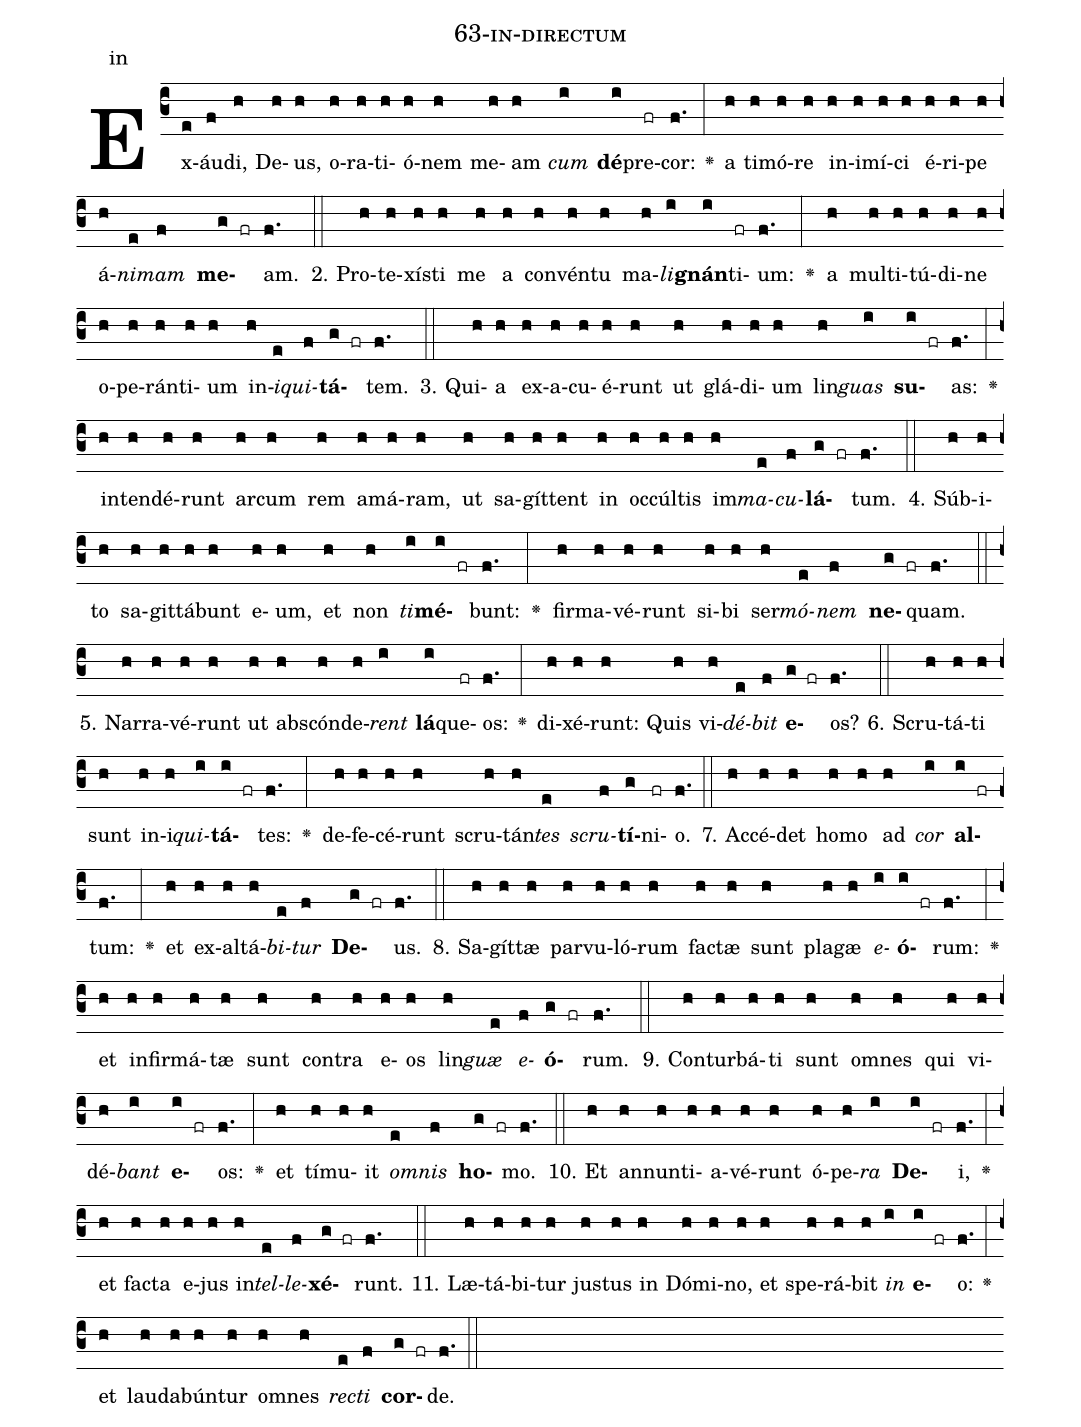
name: 63-in-directum;
annotation: in;
%%
(c3)Ex(e)áu(f)di,(h) De(h)us,(h) o(h)ra(h)ti(h)ó(h)nem(h) me(h)am(h) <i>cum</i>(i) <b>dé</b>(i)pre(fr)cor:(f.) <v>\greheightstar</v>(:) a(h) ti(h)mó(h)re(h) in(h)i(h)mí(h)ci(h) é(h)ri(h)pe(h) á(h)<i>ni</i>(e)<i>mam</i>(f) <b>me</b>(g fr)am.(f.) (::)
2. Pro(h)te(h)xís(h)ti(h) me(h) a(h) con(h)vén(h)tu(h) ma(h)<i>li</i>(i)<b>gnán</b>(i)ti(fr)um:(f.) <v>\greheightstar</v>(:) a(h) mul(h)ti(h)tú(h)di(h)ne(h) o(h)pe(h)rán(h)ti(h)um(h) in(h)<i>i</i>(e)<i>qui</i>(f)<b>tá</b>(g fr)tem.(f.) (::)
3. Qui(h)a(h) ex(h)a(h)cu(h)é(h)runt(h) ut(h) glá(h)di(h)um(h) lin(h)<i>guas</i>(i) <b>su</b>(i fr)as:(f.) <v>\greheightstar</v>(:) in(h)ten(h)dé(h)runt(h) ar(h)cum(h) rem(h) a(h)má(h)ram,(h) ut(h) sa(h)gít(h)tent(h) in(h) oc(h)cúl(h)tis(h) im(h)<i>ma</i>(e)<i>cu</i>(f)<b>lá</b>(g fr)tum.(f.) (::)
4. Súb(h)i(h)to(h) sa(h)git(h)tá(h)bunt(h) e(h)um,(h) et(h) non(h) <i>ti</i>(i)<b>mé</b>(i fr)bunt:(f.) <v>\greheightstar</v>(:) fir(h)ma(h)vé(h)runt(h) si(h)bi(h) ser(h)<i>mó</i>(e)<i>nem</i>(f) <b>ne</b>(g fr)quam.(f.) (::)
5. Nar(h)ra(h)vé(h)runt(h) ut(h) abs(h)cón(h)de(h)<i>rent</i>(i) <b>lá</b>(i)que(fr)os:(f.) <v>\greheightstar</v>(:) di(h)xé(h)runt:(h) Quis(h) vi(h)<i>dé</i>(e)<i>bit</i>(f) <b>e</b>(g fr)os?(f.) (::)
6. Scru(h)tá(h)ti(h) sunt(h) in(h)i(h)<i>qui</i>(i)<b>tá</b>(i fr)tes:(f.) <v>\greheightstar</v>(:) de(h)fe(h)cé(h)runt(h) scru(h)tán(h)<i>tes</i>(e) <i>scru</i>(f)<b>tí</b>(g)ni(fr)o.(f.) (::)
7. Ac(h)cé(h)det(h) ho(h)mo(h) ad(h) <i>cor</i>(i) <b>al</b>(i fr)tum:(f.) <v>\greheightstar</v>(:) et(h) ex(h)al(h)tá(h)<i>bi</i>(e)<i>tur</i>(f) <b>De</b>(g fr)us.(f.) (::)
8. Sa(h)gít(h)tæ(h) par(h)vu(h)ló(h)rum(h) fac(h)tæ(h) sunt(h) pla(h)gæ(h) <i>e</i>(i)<b>ó</b>(i fr)rum:(f.) <v>\greheightstar</v>(:) et(h) in(h)fir(h)má(h)tæ(h) sunt(h) con(h)tra(h) e(h)os(h) lin(h)<i>guæ</i>(e) <i>e</i>(f)<b>ó</b>(g fr)rum.(f.) (::)
9. Con(h)tur(h)bá(h)ti(h) sunt(h) om(h)nes(h) qui(h) vi(h)dé(h)<i>bant</i>(i) <b>e</b>(i fr)os:(f.) <v>\greheightstar</v>(:) et(h) tí(h)mu(h)it(h) <i>om</i>(e)<i>nis</i>(f) <b>ho</b>(g fr)mo.(f.) (::)
10. Et(h) an(h)nun(h)ti(h)a(h)vé(h)runt(h) ó(h)pe(h)<i>ra</i>(i) <b>De</b>(i fr)i,(f.) <v>\greheightstar</v>(:) et(h) fac(h)ta(h) e(h)jus(h) in(h)<i>tel</i>(e)<i>le</i>(f)<b>xé</b>(g fr)runt.(f.) (::)
11. Læ(h)tá(h)bi(h)tur(h) jus(h)tus(h) in(h) Dó(h)mi(h)no,(h) et(h) spe(h)rá(h)bit(h) <i>in</i>(i) <b>e</b>(i fr)o:(f.) <v>\greheightstar</v>(:) et(h) lau(h)da(h)bún(h)tur(h) om(h)nes(h) <i>rec</i>(e)<i>ti</i>(f) <b>cor</b>(g fr)de.(f.) (::)
